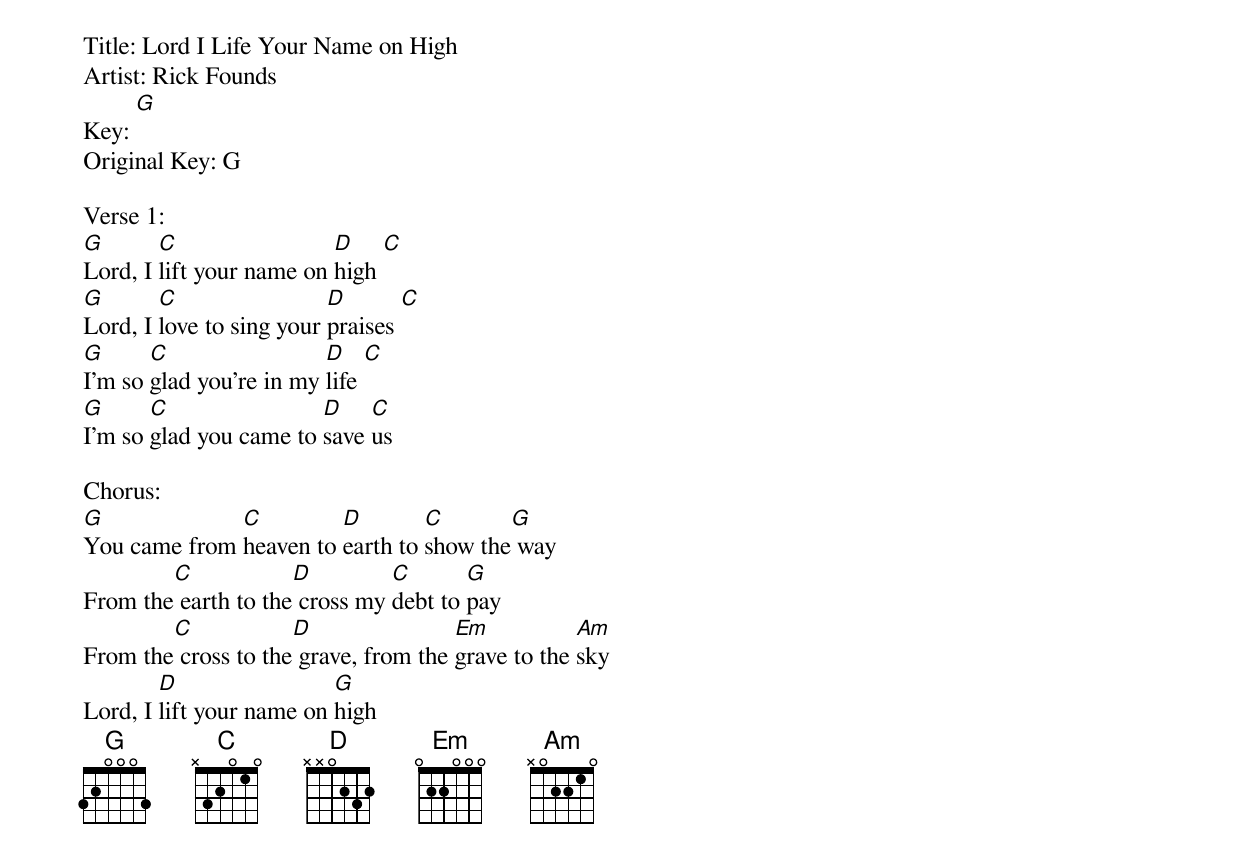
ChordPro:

Title: Lord I Life Your Name on High
Artist: Rick Founds
Key: [G]
Original Key: G

Verse 1:
[G]Lord, I [C]lift your name on [D]high [C]
[G]Lord, I [C]love to sing your [D]praises [C]
[G]I'm so [C]glad you're in my [D]life [C]
[G]I'm so [C]glad you came to [D]save [C]us

Chorus:
[G]You came from [C]heaven to [D]earth to [C]show the[G] way
From the[C] earth to the[D] cross my [C]debt to [G]pay
From the[C] cross to the[D] grave, from the [Em]grave to the [Am]sky
Lord, I [D]lift your name on [G]high
